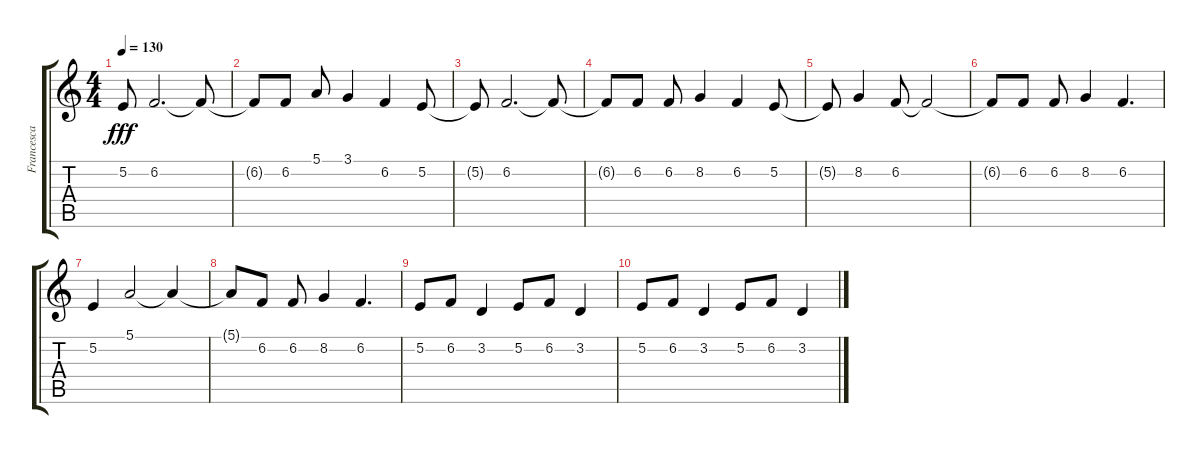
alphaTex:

\track ("Francesca Chiara" "Francesca ") {instrument voiceoohs}
\staff {score tabs}
\tuning (E4 B3 G3 D3 A2 E2) {hide}
\ts (4 4)
\tempo 130
\clef g2
\ks c
5.2{t}.8{dy fff} 6.2.2{d} 6.2{t}.8 |
6.2{t}.8 6.2.8 5.1.8 3.1.4 6.2.4 5.2.8 |
5.2{t}.8 6.2.2{d} 6.2{t}.8 |
6.2{t}.8 6.2.8 6.2.8 8.2.4 6.2.4 5.2.8 |
5.2{t}.8 8.2.4 6.2.8 6.2{t}.2 |
6.2{t}.8 6.2.8 6.2.8 8.2.4 6.2.4{d} |
5.2.4 5.1.2 5.1{t}.4 |
5.1{t}.8 6.2.8 6.2.8 8.2.4 6.2.4{d} |
5.2.8 6.2.8 3.2.4 5.2.8 6.2.8 3.2.4 |
5.2.8 6.2.8 3.2.4 5.2.8 6.2.8 3.2.4
